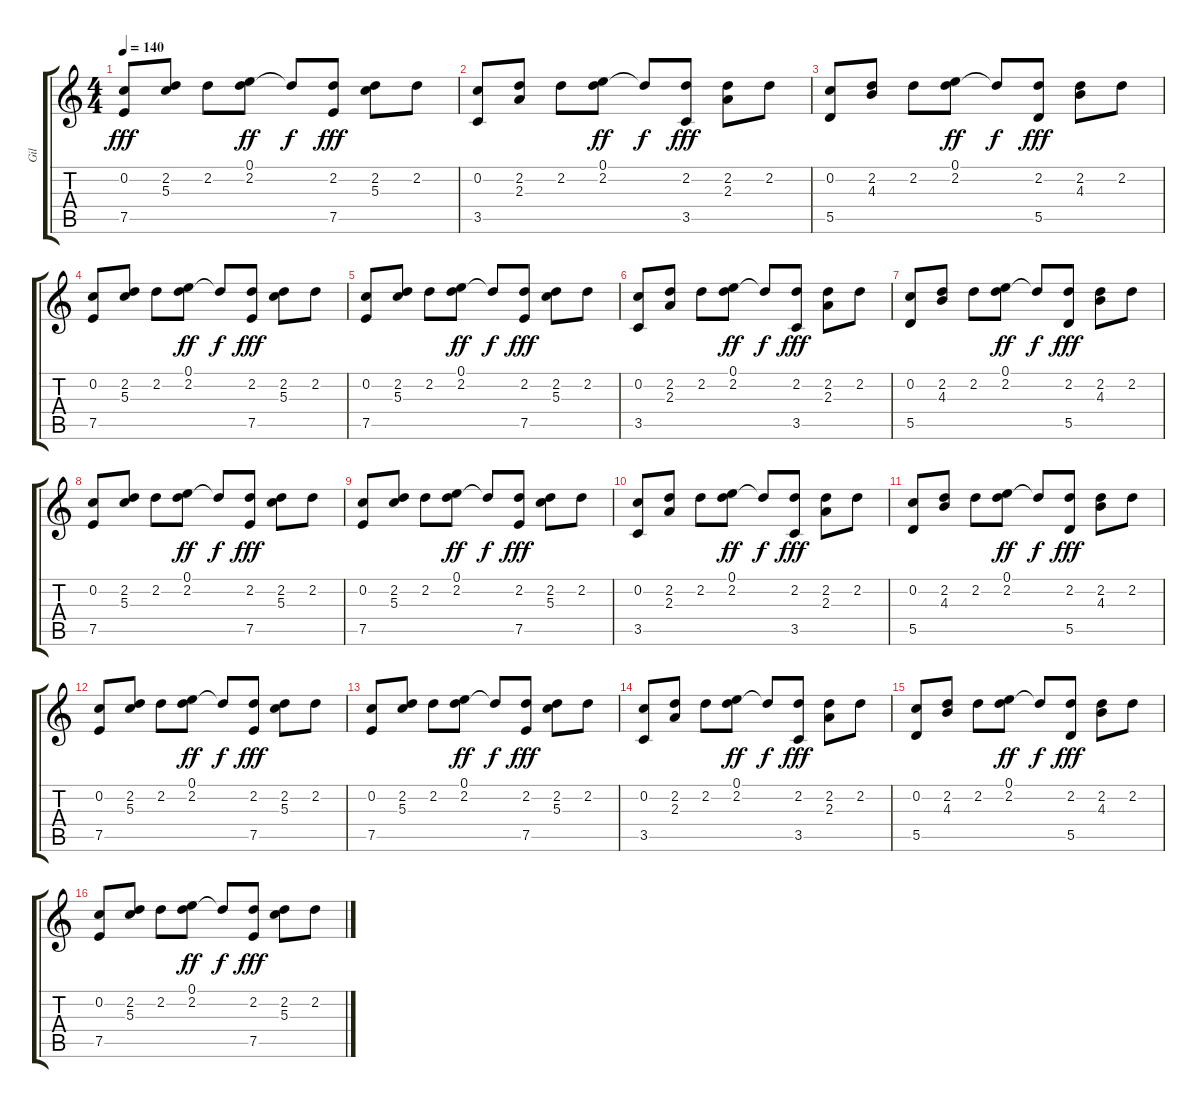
\track ("Gil" "Gil") {instrument distortionguitar}
\staff {score tabs}
\tuning (E4 C4 G3 D3 A2 E2) {hide}
\ts (4 4)
\tempo 140
\clef g2
\ks c
(0.2 7.5).8{dy fff} (2.2 5.3).8 2.2.8 (0.1 2.2).8{dy ff} 2.2{t}.8{dy f} (2.2 7.5).8{dy fff} (2.2 5.3).8 2.2.8 |
(0.2 3.5).8 (2.2 2.3).8 2.2.8 (0.1 2.2).8{dy ff} 2.2{t}.8{dy f} (2.2 3.5).8{dy fff} (2.2 2.3).8 2.2.8 |
(0.2 5.5).8 (2.2 4.3).8 2.2.8 (0.1 2.2).8{dy ff} 2.2{t}.8{dy f} (2.2 5.5).8{dy fff} (2.2 4.3).8 2.2.8 |
(0.2 7.5).8 (2.2 5.3).8 2.2.8 (0.1 2.2).8{dy ff} 2.2{t}.8{dy f} (2.2 7.5).8{dy fff} (2.2 5.3).8 2.2.8 |
(0.2 7.5).8 (2.2 5.3).8 2.2.8 (0.1 2.2).8{dy ff} 2.2{t}.8{dy f} (2.2 7.5).8{dy fff} (2.2 5.3).8 2.2.8 |
(0.2 3.5).8 (2.2 2.3).8 2.2.8 (0.1 2.2).8{dy ff} 2.2{t}.8{dy f} (2.2 3.5).8{dy fff} (2.2 2.3).8 2.2.8 |
(0.2 5.5).8 (2.2 4.3).8 2.2.8 (0.1 2.2).8{dy ff} 2.2{t}.8{dy f} (2.2 5.5).8{dy fff} (2.2 4.3).8 2.2.8 |
(0.2 7.5).8 (2.2 5.3).8 2.2.8 (0.1 2.2).8{dy ff} 2.2{t}.8{dy f} (2.2 7.5).8{dy fff} (2.2 5.3).8 2.2.8 |
(0.2 7.5).8 (2.2 5.3).8 2.2.8 (0.1 2.2).8{dy ff} 2.2{t}.8{dy f} (2.2 7.5).8{dy fff} (2.2 5.3).8 2.2.8 |
(0.2 3.5).8 (2.2 2.3).8 2.2.8 (0.1 2.2).8{dy ff} 2.2{t}.8{dy f} (2.2 3.5).8{dy fff} (2.2 2.3).8 2.2.8 |
(0.2 5.5).8 (2.2 4.3).8 2.2.8 (0.1 2.2).8{dy ff} 2.2{t}.8{dy f} (2.2 5.5).8{dy fff} (2.2 4.3).8 2.2.8 |
(0.2 7.5).8 (2.2 5.3).8 2.2.8 (0.1 2.2).8{dy ff} 2.2{t}.8{dy f} (2.2 7.5).8{dy fff} (2.2 5.3).8 2.2.8 |
(0.2 7.5).8 (2.2 5.3).8 2.2.8 (0.1 2.2).8{dy ff} 2.2{t}.8{dy f} (2.2 7.5).8{dy fff} (2.2 5.3).8 2.2.8 |
(0.2 3.5).8 (2.2 2.3).8 2.2.8 (0.1 2.2).8{dy ff} 2.2{t}.8{dy f} (2.2 3.5).8{dy fff} (2.2 2.3).8 2.2.8 |
(0.2 5.5).8 (2.2 4.3).8 2.2.8 (0.1 2.2).8{dy ff} 2.2{t}.8{dy f} (2.2 5.5).8{dy fff} (2.2 4.3).8 2.2.8 |
(0.2 7.5).8 (2.2 5.3).8 2.2.8 (0.1 2.2).8{dy ff} 2.2{t}.8{dy f} (2.2 7.5).8{dy fff} (2.2 5.3).8 2.2.8
